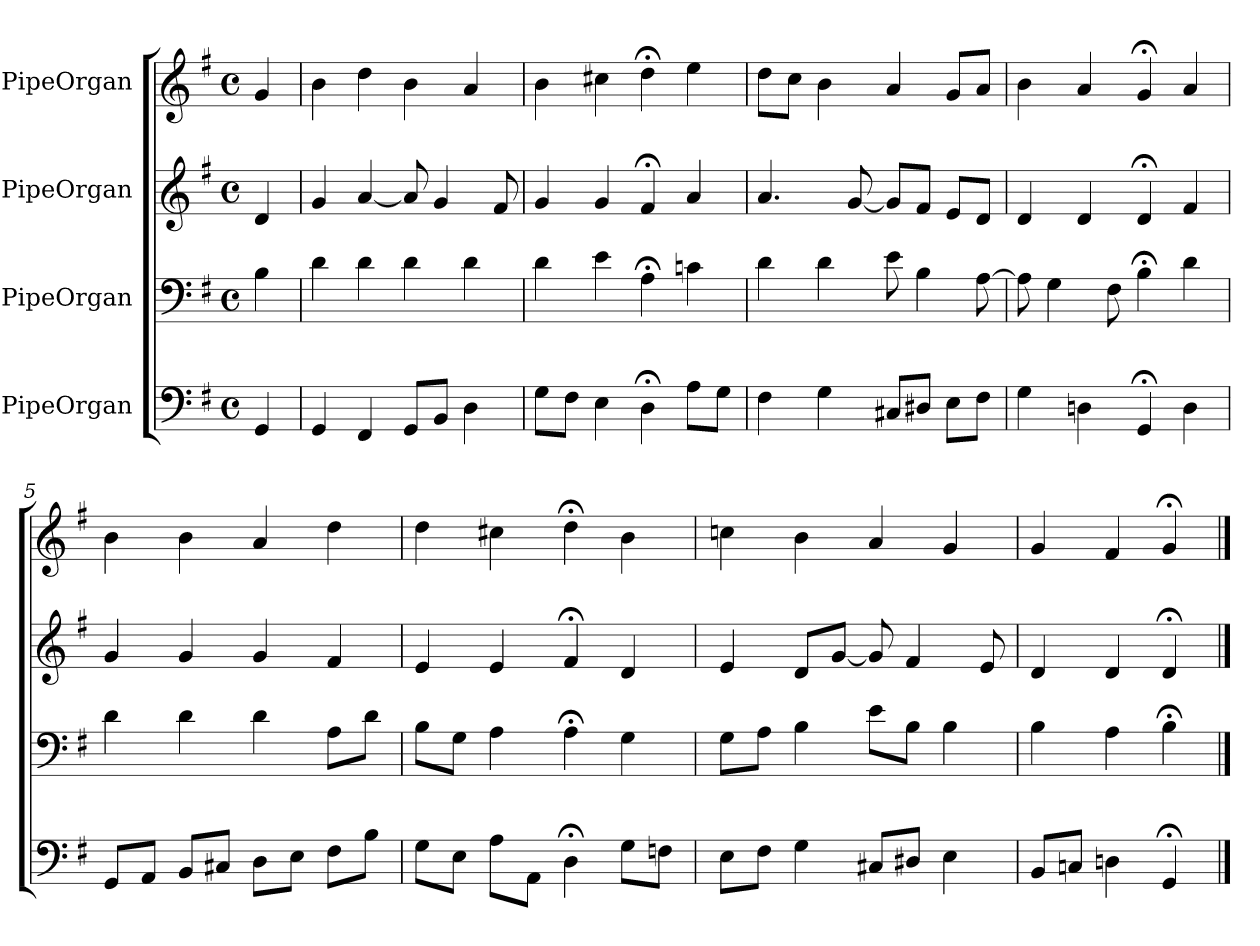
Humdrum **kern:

**kern	**kern	**kern	**kern
*part4	*part3	*part2	*part1
*staff4	*staff3	*staff2	*staff1
*I"PipeOrgan	*I"PipeOrgan	*I"PipeOrgan	*I"PipeOrgan
*clefF4	*clefF4	*clefG2	*clefG2
*k[f#]	*k[f#]	*k[f#]	*k[f#]
*G:	*G:	*G:	*G:
*M4/4	*M4/4	*M4/4	*M4/4
*met(c)	*met(c)	*met(c)	*met(c)
*MM60	*MM60	*MM60	*MM60
=	=	=	=
4GG	4B	4d	4g
=1	=1	=1	=1
4GG	4d	4g	4b
4FF#	4d	[4a	4dd
8GG/L	4d	8a]	4b
8BB/J	.	4g	.
4D	4d	.	4a
.	.	8f#	.
=2	=2	=2	=2
8G\L	4d	4g	4b
8F#\J	.	.	.
4E	4e	4g	4cc#X
4D;<	4A;<	4f#;<	4dd;<
8A\L	4cn	4a	4ee
8G\J	.	.	.
=3	=3	=3	=3
4F#	4d	4.a	8dd\L
.	.	.	8cc\J
4G	4d	.	4b
.	.	[8g	.
8C#X/L	8e	8g/L]	4a
8D#X/J	4B	8f#/J	.
8E\L	.	8e/L	8g/L
8F#\J	[8A	8d/J	8a/J
=4	=4	=4	=4
4G	8A]	4d	4b
.	4G	.	.
4Dn	.	4d	4a
.	8F#	.	.
4GG;<	4B;<	4d;<	4g;<
4D	4d	4f#	4a
=5	=5	=5	=5
8GG/L	4d	4g	4b
8AA/J	.	.	.
8BB/L	4d	4g	4b
8C#X/J	.	.	.
8D\L	4d	4g	4a
8E\J	.	.	.
8F#\L	8A\L	4f#	4dd
8B\J	8d\J	.	.
=6	=6	=6	=6
8G\L	8B\L	4e	4dd
8E\J	8G\J	.	.
8A\L	4A	4e	4cc#X
8AA\J	.	.	.
4D;<	4A;<	4f#;<	4dd;<
8G\L	4G	4d	4b
8Fn\J	.	.	.
=7	=7	=7	=7
8E\L	8G\L	4e	4ccn
8F#\J	8A\J	.	.
4G	4B	8d/L	4b
.	.	[8g/J	.
8C#X/L	8e\L	8g]	4a
8D#X/J	8B\J	4f#	.
4E	4B	.	4g
.	.	8e	.
=8	=8	=8	=8
8BB/L	4B	4d	4g
8Cn/J	.	.	.
4Dn	4A	4d	4f#
4GG;<	4B;<	4d;<	4g;<
==	==	==	==
*-	*-	*-	*-
